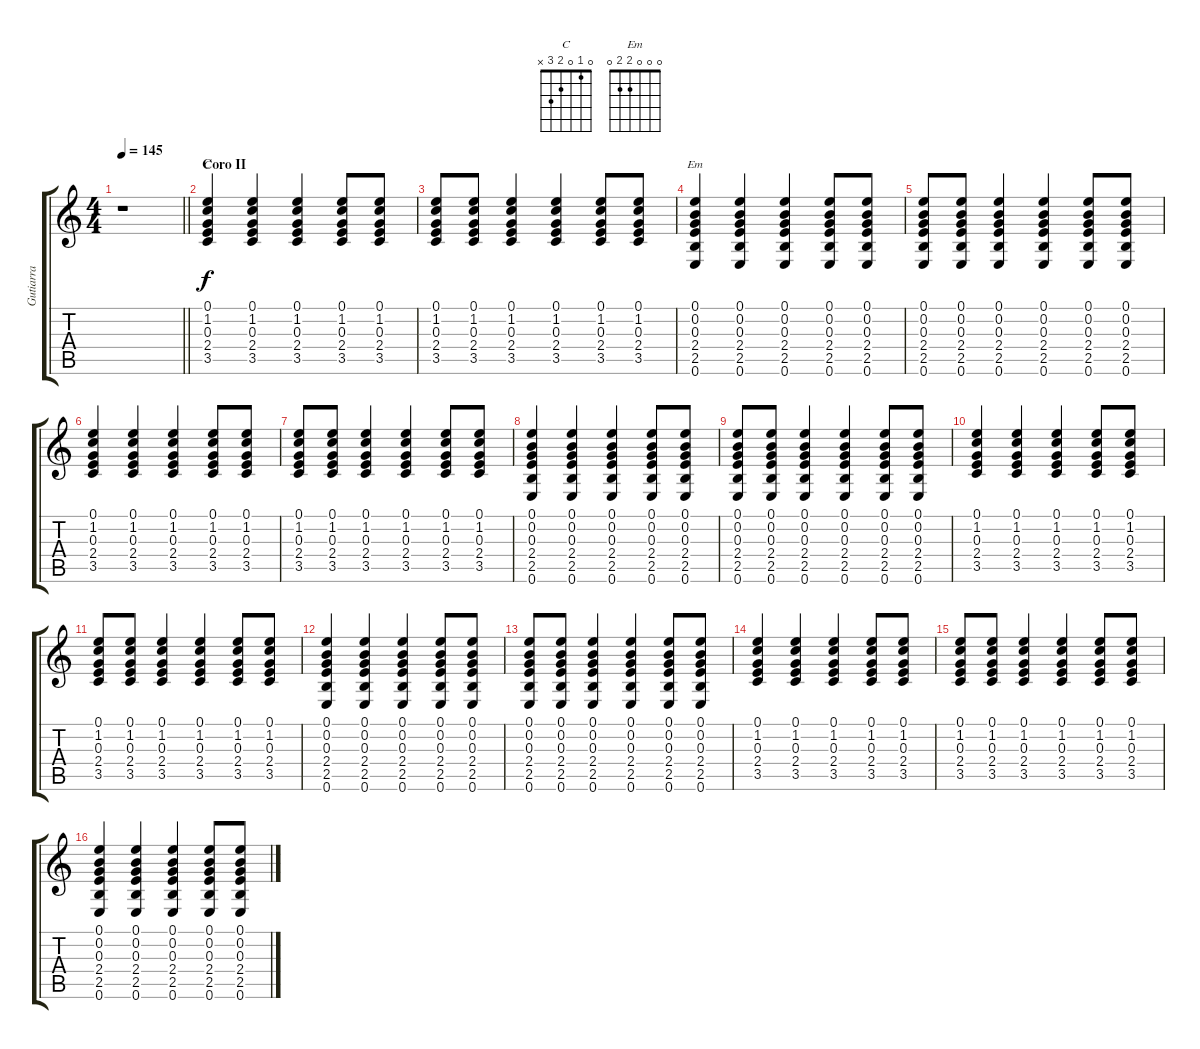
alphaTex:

\track ("Gutiarra" "Gutiarra") {instrument acousticguitarsteel}
\staff {score tabs}
\tuning (E4 B3 G3 D3 A2 E2) {hide}
\chord ("C" 0 1 0 2 3 x)
\chord ("Em" 0 0 0 2 2 0)
\ts (4 4)
\tempo 145
\clef g2
\barLineRight lightlight
\ks c
r.1{dy f} |
\section ("" "Coro II")
(0.1 1.2 0.3 2.4 3.5).4{ch "C"} (0.1 1.2 0.3 2.4 3.5).4 (0.1 1.2 0.3 2.4 3.5).4 (0.1 1.2 0.3 2.4 3.5).8 (0.1 1.2 0.3 2.4 3.5).8 |
(0.1 1.2 0.3 2.4 3.5).8 (0.1 1.2 0.3 2.4 3.5).8 (0.1 1.2 0.3 2.4 3.5).4 (0.1 1.2 0.3 2.4 3.5).4 (0.1 1.2 0.3 2.4 3.5).8 (0.1 1.2 0.3 2.4 3.5).8 |
(0.1 0.2 0.3 2.4 2.5 0.6).4{ch "Em"} (0.1 0.2 0.3 2.4 2.5 0.6).4 (0.1 0.2 0.3 2.4 2.5 0.6).4 (0.1 0.2 0.3 2.4 2.5 0.6).8 (0.1 0.2 0.3 2.4 2.5 0.6).8 |
(0.1 0.2 0.3 2.4 2.5 0.6).8 (0.1 0.2 0.3 2.4 2.5 0.6).8 (0.1 0.2 0.3 2.4 2.5 0.6).4 (0.1 0.2 0.3 2.4 2.5 0.6).4 (0.1 0.2 0.3 2.4 2.5 0.6).8 (0.1 0.2 0.3 2.4 2.5 0.6).8 |
(0.1 1.2 0.3 2.4 3.5).4 (0.1 1.2 0.3 2.4 3.5).4 (0.1 1.2 0.3 2.4 3.5).4 (0.1 1.2 0.3 2.4 3.5).8 (0.1 1.2 0.3 2.4 3.5).8 |
(0.1 1.2 0.3 2.4 3.5).8 (0.1 1.2 0.3 2.4 3.5).8 (0.1 1.2 0.3 2.4 3.5).4 (0.1 1.2 0.3 2.4 3.5).4 (0.1 1.2 0.3 2.4 3.5).8 (0.1 1.2 0.3 2.4 3.5).8 |
(0.1 0.2 0.3 2.4 2.5 0.6).4 (0.1 0.2 0.3 2.4 2.5 0.6).4 (0.1 0.2 0.3 2.4 2.5 0.6).4 (0.1 0.2 0.3 2.4 2.5 0.6).8 (0.1 0.2 0.3 2.4 2.5 0.6).8 |
(0.1 0.2 0.3 2.4 2.5 0.6).8 (0.1 0.2 0.3 2.4 2.5 0.6).8 (0.1 0.2 0.3 2.4 2.5 0.6).4 (0.1 0.2 0.3 2.4 2.5 0.6).4 (0.1 0.2 0.3 2.4 2.5 0.6).8 (0.1 0.2 0.3 2.4 2.5 0.6).8 |
(0.1 1.2 0.3 2.4 3.5).4 (0.1 1.2 0.3 2.4 3.5).4 (0.1 1.2 0.3 2.4 3.5).4 (0.1 1.2 0.3 2.4 3.5).8 (0.1 1.2 0.3 2.4 3.5).8 |
(0.1 1.2 0.3 2.4 3.5).8 (0.1 1.2 0.3 2.4 3.5).8 (0.1 1.2 0.3 2.4 3.5).4 (0.1 1.2 0.3 2.4 3.5).4 (0.1 1.2 0.3 2.4 3.5).8 (0.1 1.2 0.3 2.4 3.5).8 |
(0.1 0.2 0.3 2.4 2.5 0.6).4 (0.1 0.2 0.3 2.4 2.5 0.6).4 (0.1 0.2 0.3 2.4 2.5 0.6).4 (0.1 0.2 0.3 2.4 2.5 0.6).8 (0.1 0.2 0.3 2.4 2.5 0.6).8 |
(0.1 0.2 0.3 2.4 2.5 0.6).8 (0.1 0.2 0.3 2.4 2.5 0.6).8 (0.1 0.2 0.3 2.4 2.5 0.6).4 (0.1 0.2 0.3 2.4 2.5 0.6).4 (0.1 0.2 0.3 2.4 2.5 0.6).8 (0.1 0.2 0.3 2.4 2.5 0.6).8 |
(0.1 1.2 0.3 2.4 3.5).4 (0.1 1.2 0.3 2.4 3.5).4 (0.1 1.2 0.3 2.4 3.5).4 (0.1 1.2 0.3 2.4 3.5).8 (0.1 1.2 0.3 2.4 3.5).8 |
(0.1 1.2 0.3 2.4 3.5).8 (0.1 1.2 0.3 2.4 3.5).8 (0.1 1.2 0.3 2.4 3.5).4 (0.1 1.2 0.3 2.4 3.5).4 (0.1 1.2 0.3 2.4 3.5).8 (0.1 1.2 0.3 2.4 3.5).8 |
(0.1 0.2 0.3 2.4 2.5 0.6).4 (0.1 0.2 0.3 2.4 2.5 0.6).4 (0.1 0.2 0.3 2.4 2.5 0.6).4 (0.1 0.2 0.3 2.4 2.5 0.6).8 (0.1 0.2 0.3 2.4 2.5 0.6).8
